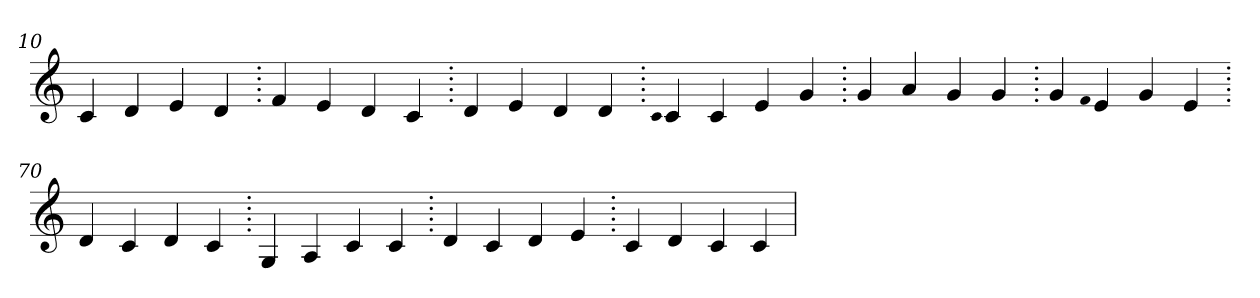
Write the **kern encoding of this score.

**kern
*part1
*staff1
*clefG2
=10.
4c
4d
4e
4d
=20.
4f
4e
4d
4c
=30.
4d
4e
4d
4d
=40.
qqc
4c
4c
4e
4g
=50.
4g
4a
4g
4g
=60.
4g
qqf
4e
4g
4e
=70.
4d
4c
4d
4c
=80.
4G
4A
4c
4c
=90.
4d
4c
4d
4e
=100.
4c
4d
4c
4c
=
*-
